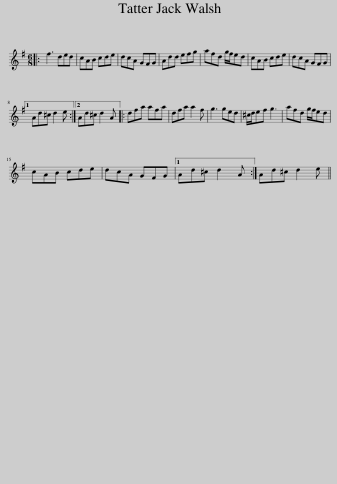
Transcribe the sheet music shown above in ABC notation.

X:1
L:1/8
M:6/8
I:linebreak $
K:G
V:1 treble
V:1
|: f3 ded | cAB cde | dcA GFG | Add efg | afd g/f/ed | %5
 cAB cde | dcA GFG |1$ Ad^c d2 e :|2 Ad^c d2 A |: dfa afa | %10
 dfa a2 f | g3 ged | ^c/d/ef g3 | afd g/f/ed |$ cAB cde | %15
 dcA GFG |1 Ad^c d2 A :| Ad^c d2 e || %18
